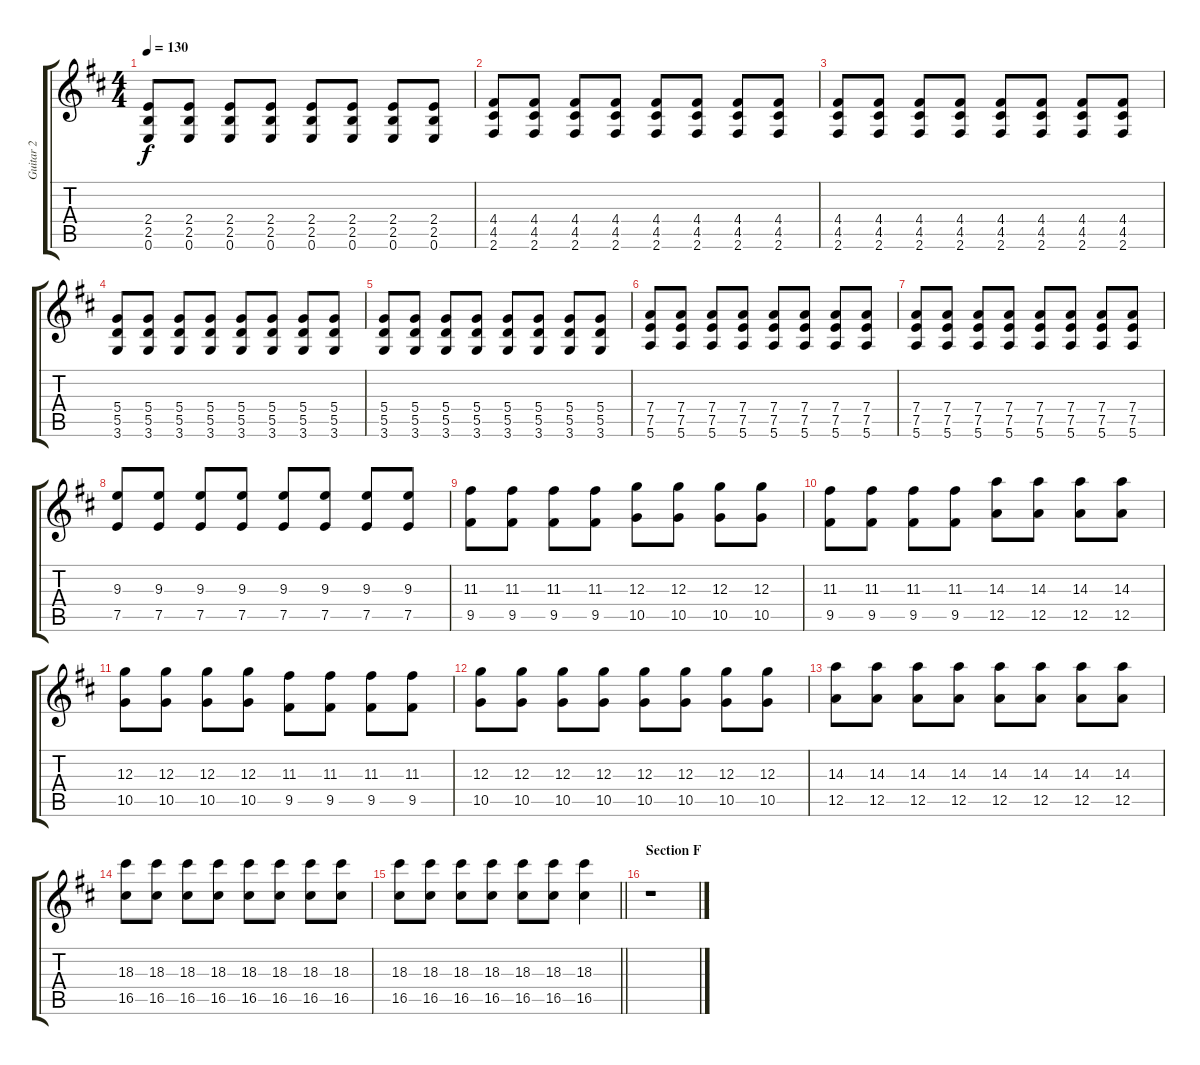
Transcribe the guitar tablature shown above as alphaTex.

\track ("Guitar 2" "Guitar 2") {instrument overdrivenguitar}
\staff {score tabs}
\tuning (E4 B3 G3 D3 A2 E2) {hide}
\ts (4 4)
\tempo 130
\clef g2
\ks d
(2.4 2.5 0.6).8{dy f} (2.4 2.5 0.6).8 (2.4 2.5 0.6).8 (2.4 2.5 0.6).8 (2.4 2.5 0.6).8 (2.4 2.5 0.6).8 (2.4 2.5 0.6).8 (2.4 2.5 0.6).8 |
(4.4 4.5 2.6).8 (4.4 4.5 2.6).8 (4.4 4.5 2.6).8 (4.4 4.5 2.6).8 (4.4 4.5 2.6).8 (4.4 4.5 2.6).8 (4.4 4.5 2.6).8 (4.4 4.5 2.6).8 |
(4.4 4.5 2.6).8 (4.4 4.5 2.6).8 (4.4 4.5 2.6).8 (4.4 4.5 2.6).8 (4.4 4.5 2.6).8 (4.4 4.5 2.6).8 (4.4 4.5 2.6).8 (4.4 4.5 2.6).8 |
(5.4 5.5 3.6).8 (5.4 5.5 3.6).8 (5.4 5.5 3.6).8 (5.4 5.5 3.6).8 (5.4 5.5 3.6).8 (5.4 5.5 3.6).8 (5.4 5.5 3.6).8 (5.4 5.5 3.6).8 |
(5.4 5.5 3.6).8 (5.4 5.5 3.6).8 (5.4 5.5 3.6).8 (5.4 5.5 3.6).8 (5.4 5.5 3.6).8 (5.4 5.5 3.6).8 (5.4 5.5 3.6).8 (5.4 5.5 3.6).8 |
(7.4 7.5 5.6).8 (7.4 7.5 5.6).8 (7.4 7.5 5.6).8 (7.4 7.5 5.6).8 (7.4 7.5 5.6).8 (7.4 7.5 5.6).8 (7.4 7.5 5.6).8 (7.4 7.5 5.6).8 |
(7.4 7.5 5.6).8 (7.4 7.5 5.6).8 (7.4 7.5 5.6).8 (7.4 7.5 5.6).8 (7.4 7.5 5.6).8 (7.4 7.5 5.6).8 (7.4 7.5 5.6).8 (7.4 7.5 5.6).8 |
(9.3 7.5).8 (9.3 7.5).8 (9.3 7.5).8 (9.3 7.5).8 (9.3 7.5).8 (9.3 7.5).8 (9.3 7.5).8 (9.3 7.5).8 |
(11.3 9.5).8 (11.3 9.5).8 (11.3 9.5).8 (11.3 9.5).8 (12.3 10.5).8 (12.3 10.5).8 (12.3 10.5).8 (12.3 10.5).8 |
(11.3 9.5).8 (11.3 9.5).8 (11.3 9.5).8 (11.3 9.5).8 (14.3 12.5).8 (14.3 12.5).8 (14.3 12.5).8 (14.3 12.5).8 |
(12.3 10.5).8 (12.3 10.5).8 (12.3 10.5).8 (12.3 10.5).8 (11.3 9.5).8 (11.3 9.5).8 (11.3 9.5).8 (11.3 9.5).8 |
(12.3 10.5).8 (12.3 10.5).8 (12.3 10.5).8 (12.3 10.5).8 (12.3 10.5).8 (12.3 10.5).8 (12.3 10.5).8 (12.3 10.5).8 |
(14.3 12.5).8 (14.3 12.5).8 (14.3 12.5).8 (14.3 12.5).8 (14.3 12.5).8 (14.3 12.5).8 (14.3 12.5).8 (14.3 12.5).8 |
(18.3 16.5).8 (18.3 16.5).8 (18.3 16.5).8 (18.3 16.5).8 (18.3 16.5).8 (18.3 16.5).8 (18.3 16.5).8 (18.3 16.5).8 |
\barLineRight lightlight
(18.3 16.5).8 (18.3 16.5).8 (18.3 16.5).8 (18.3 16.5).8 (18.3 16.5).8 (18.3 16.5).8 (18.3 16.5).4 |
\section ("" "Section F")
r.1
